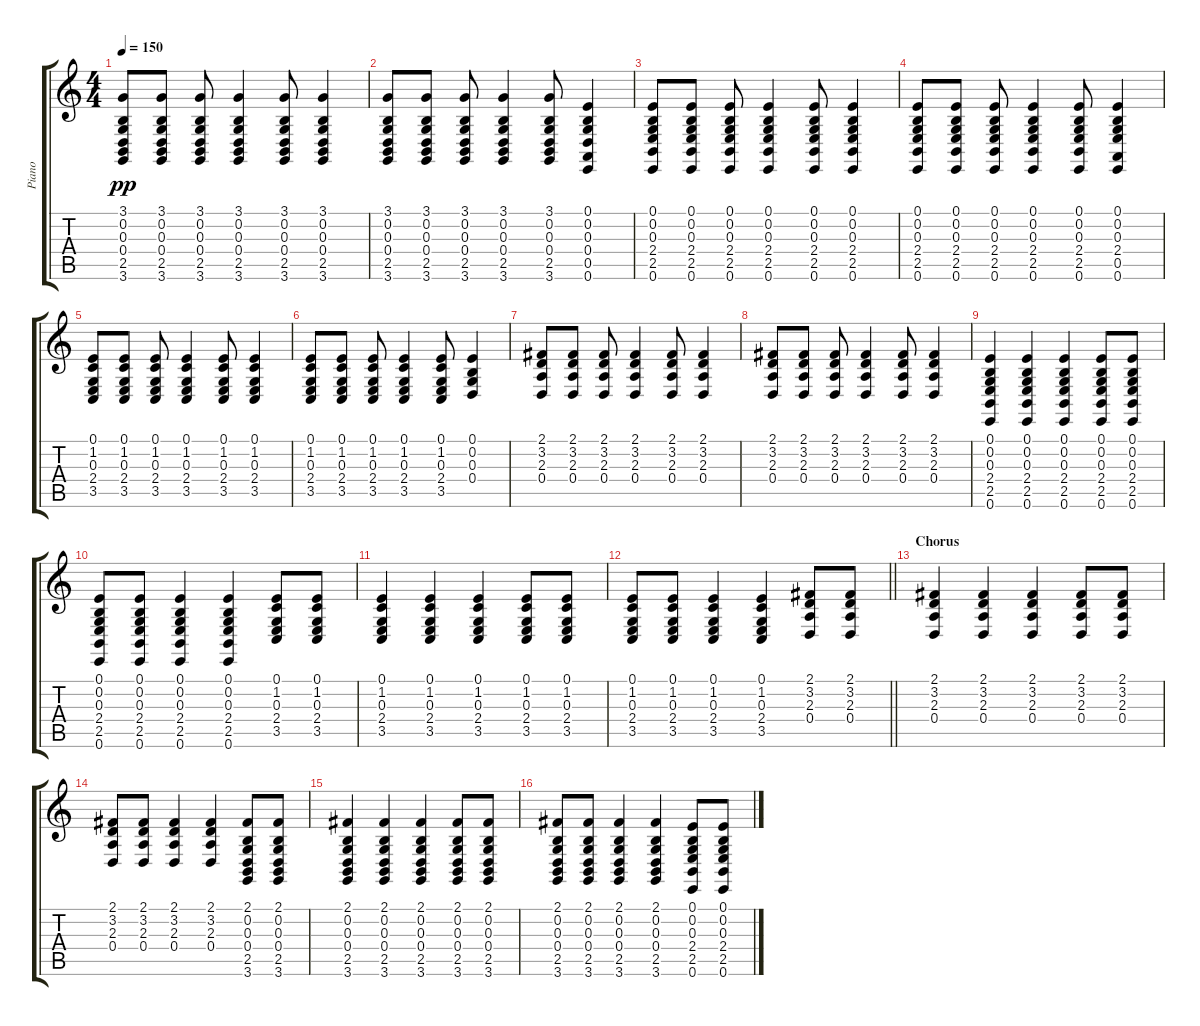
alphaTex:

\track ("Piano" "Piano") {instrument acousticgrandpiano}
\staff {score tabs}
\tuning (E4 B3 G3 D3 A2 E2) {hide}
\ts (4 4)
\tempo 150
\clef g2
\ks c
(3.1 0.2 0.3 0.4 2.5 3.6).8{dy pp} (3.1 0.2 0.3 0.4 2.5 3.6).8 (3.1 0.2 0.3 0.4 2.5 3.6).8 (3.1 0.2 0.3 0.4 2.5 3.6).4 (3.1 0.2 0.3 0.4 2.5 3.6).8 (3.1 0.2 0.3 0.4 2.5 3.6).4 |
(3.1 0.2 0.3 0.4 2.5 3.6).8 (3.1 0.2 0.3 0.4 2.5 3.6).8 (3.1 0.2 0.3 0.4 2.5 3.6).8 (3.1 0.2 0.3 0.4 2.5 3.6).4 (3.1 0.2 0.3 0.4 2.5 3.6).8 (0.1 0.2 0.3 0.4 0.5 0.6).4 |
(0.1 0.2 0.3 2.4 2.5 0.6).8 (0.1 0.2 0.3 2.4 2.5 0.6).8 (0.1 0.2 0.3 2.4 2.5 0.6).8 (0.1 0.2 0.3 2.4 2.5 0.6).4 (0.1 0.2 0.3 2.4 2.5 0.6).8 (0.1 0.2 0.3 2.4 2.5 0.6).4 |
(0.1 0.2 0.3 2.4 2.5 0.6).8 (0.1 0.2 0.3 2.4 2.5 0.6).8 (0.1 0.2 0.3 2.4 2.5 0.6).8 (0.1 0.2 0.3 2.4 2.5 0.6).4 (0.1 0.2 0.3 2.4 2.5 0.6).8 (0.1 0.2 0.3 2.4 0.5 0.6).4 |
(0.1 1.2 0.3 2.4 3.5).8 (0.1 1.2 0.3 2.4 3.5).8 (0.1 1.2 0.3 2.4 3.5).8 (0.1 1.2 0.3 2.4 3.5).4 (0.1 1.2 0.3 2.4 3.5).8 (0.1 1.2 0.3 2.4 3.5).4 |
(0.1 1.2 0.3 2.4 3.5).8 (0.1 1.2 0.3 2.4 3.5).8 (0.1 1.2 0.3 2.4 3.5).8 (0.1 1.2 0.3 2.4 3.5).4 (0.1 1.2 0.3 2.4 3.5).8 (0.1 0.2 0.3 0.4).4 |
(2.1 3.2 2.3 0.4).8 (2.1 3.2 2.3 0.4).8 (2.1 3.2 2.3 0.4).8 (2.1 3.2 2.3 0.4).4 (2.1 3.2 2.3 0.4).8 (2.1 3.2 2.3 0.4).4 |
(2.1 3.2 2.3 0.4).8 (2.1 3.2 2.3 0.4).8 (2.1 3.2 2.3 0.4).8 (2.1 3.2 2.3 0.4).4 (2.1 3.2 2.3 0.4).8 (2.1 3.2 2.3 0.4).4 |
(0.1 0.2 0.3 2.4 2.5 0.6).4 (0.1 0.2 0.3 2.4 2.5 0.6).4 (0.1 0.2 0.3 2.4 2.5 0.6).4 (0.1 0.2 0.3 2.4 2.5 0.6).8 (0.1 0.2 0.3 2.4 2.5 0.6).8 |
(0.1 0.2 0.3 2.4 2.5 0.6).8 (0.1 0.2 0.3 2.4 2.5 0.6).8 (0.1 0.2 0.3 2.4 2.5 0.6).4 (0.1 0.2 0.3 2.4 2.5 0.6).4 (0.1 1.2 0.3 2.4 3.5).8 (0.1 1.2 0.3 2.4 3.5).8 |
(0.1 1.2 0.3 2.4 3.5).4 (0.1 1.2 0.3 2.4 3.5).4 (0.1 1.2 0.3 2.4 3.5).4 (0.1 1.2 0.3 2.4 3.5).8 (0.1 1.2 0.3 2.4 3.5).8 |
\barLineRight lightlight
(0.1 1.2 0.3 2.4 3.5).8 (0.1 1.2 0.3 2.4 3.5).8 (0.1 1.2 0.3 2.4 3.5).4 (0.1 1.2 0.3 2.4 3.5).4 (2.1 3.2 2.3 0.4).8 (2.1 3.2 2.3 0.4).8 |
\section ("" "Chorus")
(2.1 3.2 2.3 0.4).4 (2.1 3.2 2.3 0.4).4 (2.1 3.2 2.3 0.4).4 (2.1 3.2 2.3 0.4).8 (2.1 3.2 2.3 0.4).8 |
(2.1 3.2 2.3 0.4).8 (2.1 3.2 2.3 0.4).8 (2.1 3.2 2.3 0.4).4 (2.1 3.2 2.3 0.4).4 (2.1 0.2 0.3 0.4 2.5 3.6).8 (2.1 0.2 0.3 0.4 2.5 3.6).8 |
(2.1 0.2 0.3 0.4 2.5 3.6).4 (2.1 0.2 0.3 0.4 2.5 3.6).4 (2.1 0.2 0.3 0.4 2.5 3.6).4 (2.1 0.2 0.3 0.4 2.5 3.6).8 (2.1 0.2 0.3 0.4 2.5 3.6).8 |
(2.1 0.2 0.3 0.4 2.5 3.6).8 (2.1 0.2 0.3 0.4 2.5 3.6).8 (2.1 0.2 0.3 0.4 2.5 3.6).4 (2.1 0.2 0.3 0.4 2.5 3.6).4 (0.1 0.2 0.3 2.4 2.5 0.6).8 (0.1 0.2 0.3 2.4 2.5 0.6).8
